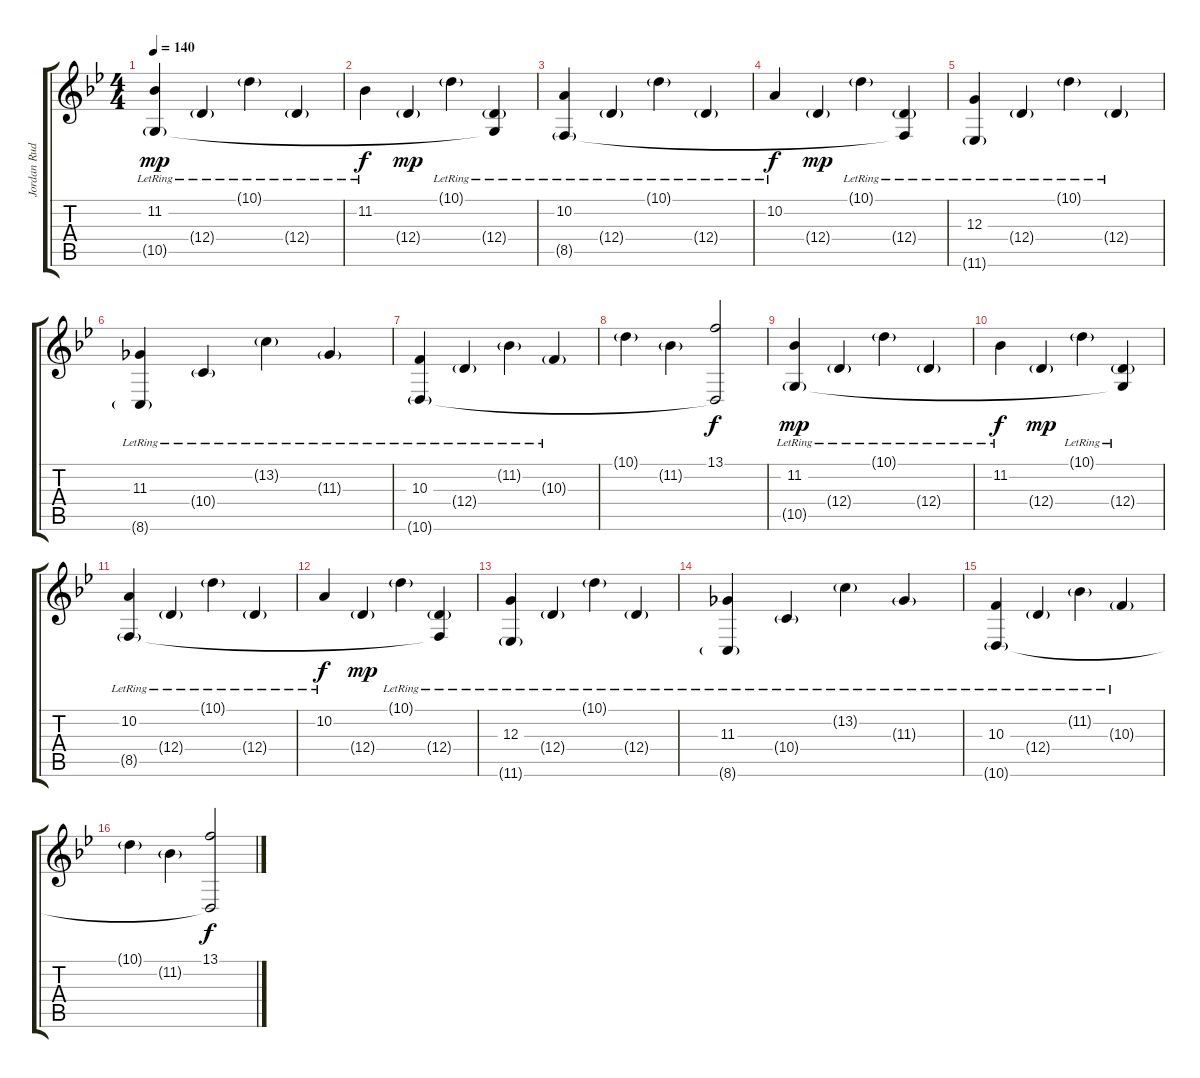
\track ("Jordan Rudess Piano" "Jordan Rud") {instrument acousticgrandpiano}
\staff {score tabs}
\tuning (E4 B3 G3 D3 A2 E2) {hide}
\ts (4 4)
\section ("" "")
\tempo 140
\clef g2
\ks bb
(11.2{lr} 10.5{g}).4{dy mp} 12.4{g lr}.4 10.1{g lr}.4 12.4{g lr}.4 |
11.2{lr}.4{dy f} 12.4{g}.4{dy mp} 10.1{g lr}.4 (12.4{g lr} 10.5{t}).4 |
(10.2{lr} 8.5{g}).4 12.4{g lr}.4 10.1{g lr}.4 12.4{g lr}.4 |
10.2{lr}.4{dy f} 12.4{g}.4{dy mp} 10.1{g lr}.4 (12.4{g lr} 8.5{t}).4 |
(12.3{lr} 11.6{g lr}).4 12.4{g lr}.4 10.1{g lr}.4 12.4{g lr}.4 |
(11.3{lr} 8.6{g lr}).4 10.4{g lr}.4 13.2{g lr}.4 11.3{g lr}.4 |
(10.3{lr} 10.6{g lr}).4 12.4{g lr}.4 11.2{g lr}.4 10.3{g lr}.4 |
10.1{g}.4 11.2{g}.4 (13.1 10.6{t}).2{dy f} |
\section ("" "")
(11.2{lr} 10.5{g}).4{dy mp} 12.4{g lr}.4 10.1{g lr}.4 12.4{g lr}.4 |
11.2{lr}.4{dy f} 12.4{g}.4{dy mp} 10.1{g lr}.4 (12.4{g lr} 10.5{t}).4 |
(10.2{lr} 8.5{g}).4 12.4{g lr}.4 10.1{g lr}.4 12.4{g lr}.4 |
10.2{lr}.4{dy f} 12.4{g}.4{dy mp} 10.1{g lr}.4 (12.4{g lr} 8.5{t}).4 |
(12.3{lr} 11.6{g lr}).4 12.4{g lr}.4 10.1{g lr}.4 12.4{g lr}.4 |
(11.3{lr} 8.6{g lr}).4 10.4{g lr}.4 13.2{g lr}.4 11.3{g lr}.4 |
(10.3{lr} 10.6{g lr}).4 12.4{g lr}.4 11.2{g lr}.4 10.3{g lr}.4 |
10.1{g}.4 11.2{g}.4 (13.1 10.6{t}).2{dy f}
